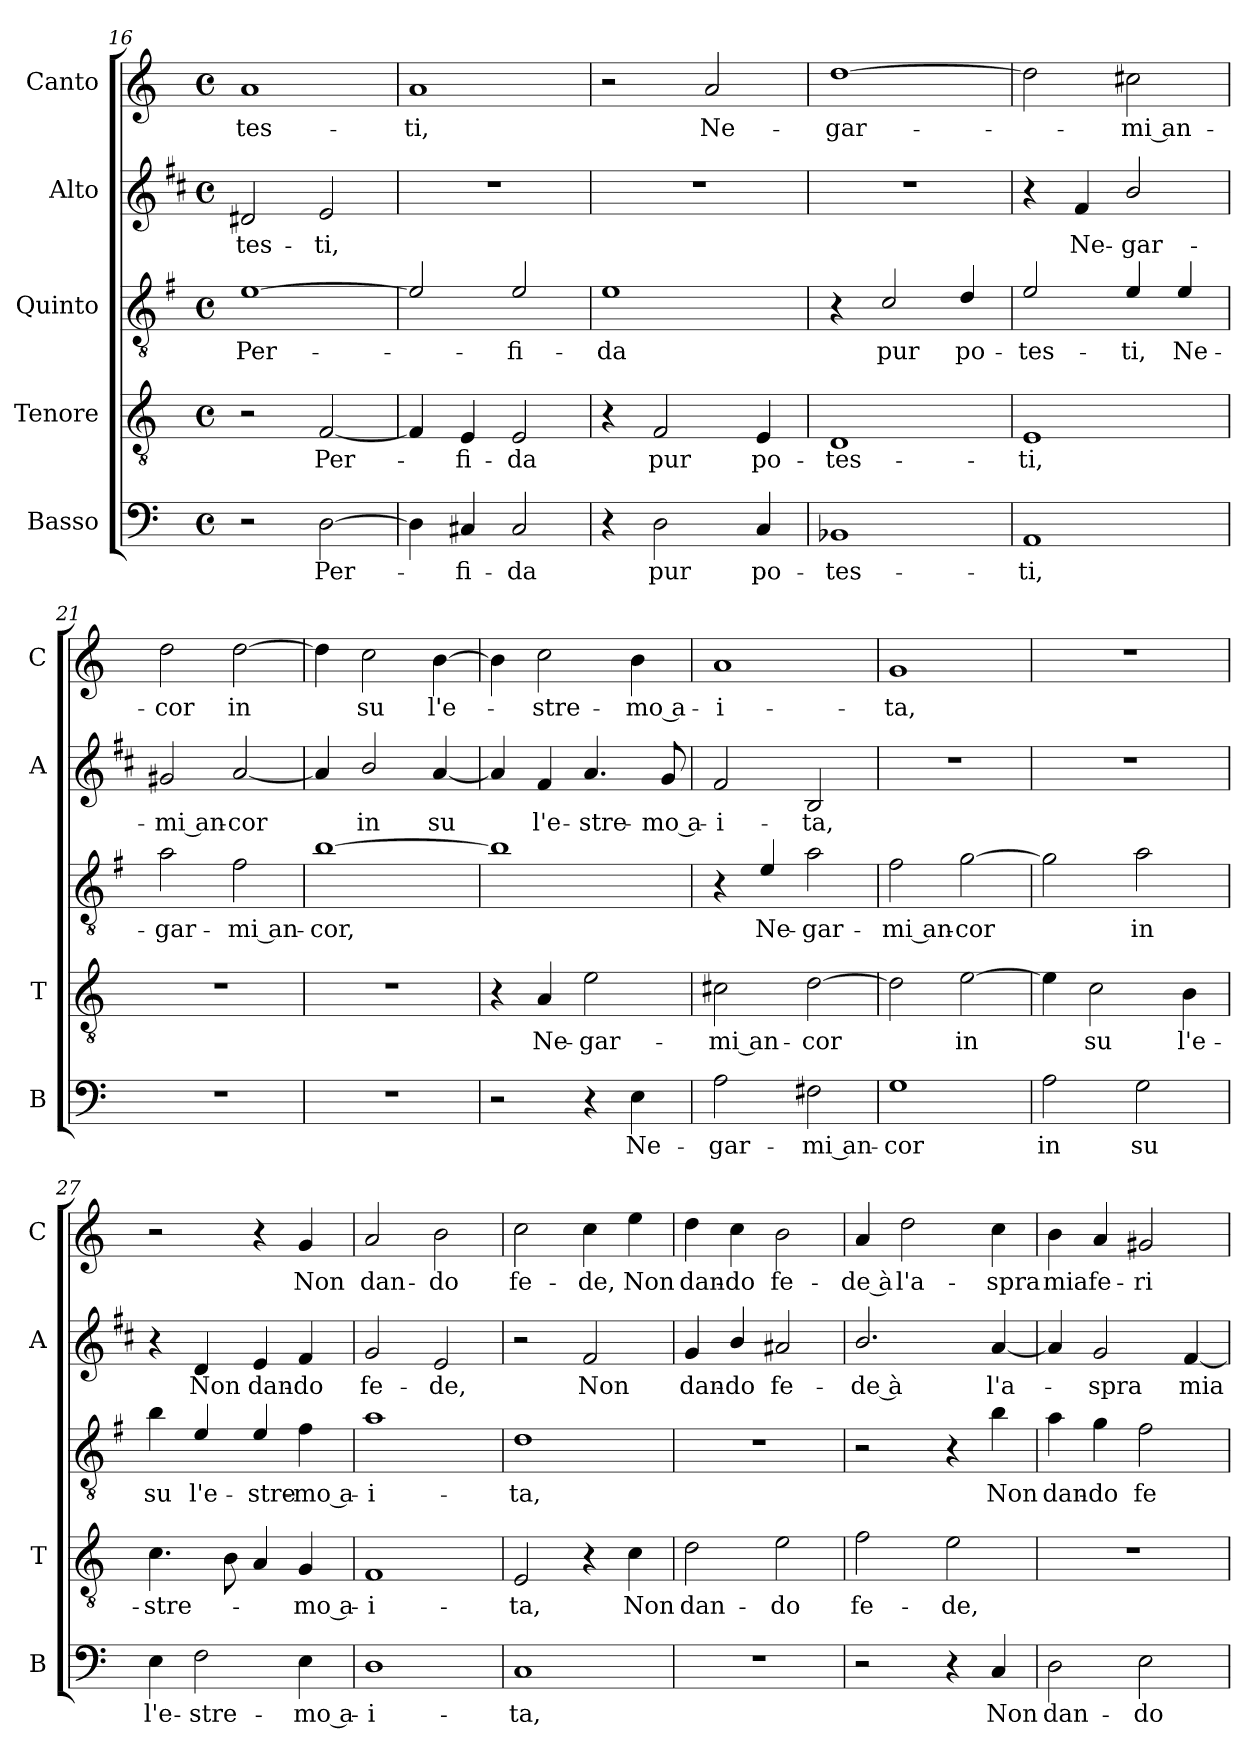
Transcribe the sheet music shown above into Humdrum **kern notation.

**kern	**text	**kern	**text	**kern	**text	**kern	**text	**kern	**text
*part5	*part5	*part4	*part4	*part3	*part3	*part2	*part2	*part1	*part1
*staff5	*staff5	*staff4	*staff4	*staff3	*staff3	*staff2	*staff2	*staff1	*staff1
*I"Basso	*	*I"Tenore	*	*I"Quinto	*	*I"Alto	*	*I"Canto	*
*I'B	*	*I'T	*	*	*	*I'A	*	*I'C	*
*clefF4	*	*clefGv2	*	*clefGv2	*	*clefG2	*	*clefG2	*
*	*	*	*	*ITrd4c7	*	*ITrd1c2	*	*	*
*k[]	*	*k[]	*	*k[]	*	*k[]	*	*k[]	*
*C:	*	*C:	*	*C:	*	*C:	*	*C:	*
*M4/4	*	*M4/4	*	*M4/4	*	*M4/4	*	*M4/4	*
*met(c)	*	*met(c)	*	*met(c)	*	*met(c)	*	*met(c)	*
=16	=16	=16	=16	=16	=16	=16	=16	=16	=16
!	!	!	!	!	!LO:LY:b	!	!LO:LY:b	!	!LO:LY:b
2r	.	2r	.	[1A	Per-	2c#X/	-tes-	1a	-tes-
!	!LO:LY:b	!	!LO:LY:b	!	!	!	!LO:LY:b	!	!
[2D\	Per-	[2F/	Per-	.	.	2d/	-ti,	.	.
!!LO:LB:g=z
=17	=17	=17	=17	=17	=17	=17	=17	=17	=17
!	!	!	!	!	!	!	!	!	!LO:LY:b
4D\]	.	4F/]	.	2A/]	.	1r	.	1a	-ti,
!	!LO:LY:b	!	!LO:LY:b	!	!	!	!	!	!
4C#X/	-fi-	4E/	-fi-	.	.	.	.	.	.
!	!LO:LY:b	!	!LO:LY:b	!	!LO:LY:b	!	!	!	!
2C#/	-da	2E/	-da	2A/	-fi-	.	.	.	.
=18	=18	=18	=18	=18	=18	=18	=18	=18	=18
!	!	!	!	!	!LO:LY:b	!	!	!	!
4r	.	4r	.	1A	-da	1r	.	2r	.
!	!LO:LY:b	!	!LO:LY:b	!	!	!	!	!	!
2D\	pur	2F/	pur	.	.	.	.	.	.
!	!	!	!	!	!	!	!	!	!LO:LY:b
.	.	.	.	.	.	.	.	2a/	Ne-
!	!LO:LY:b	!	!LO:LY:b	!	!	!	!	!	!
4C/	po-	4E/	po-	.	.	.	.	.	.
=19	=19	=19	=19	=19	=19	=19	=19	=19	=19
!	!LO:LY:b	!	!LO:LY:b	!	!	!	!	!	!LO:LY:b
1BB-X	-tes-	1D	-tes-	4r	.	1r	.	[1dd	-gar-
!	!	!	!	!	!LO:LY:b	!	!	!	!
.	.	.	.	2F/	pur	.	.	.	.
!	!	!	!	!	!LO:LY:b	!	!	!	!
.	.	.	.	4G/	po-	.	.	.	.
=20	=20	=20	=20	=20	=20	=20	=20	=20	=20
!	!LO:LY:b	!	!LO:LY:b	!	!LO:LY:b	!	!	!	!
1AA	-ti,	1E	-ti,	2A/	-tes-	4r	.	2dd\]	.
!	!	!	!	!	!	!	!LO:LY:b	!	!
.	.	.	.	.	.	4e/	Ne-	.	.
!	!	!	!	!	!LO:LY:b	!	!LO:LY:b	!	!LO:LY:b
.	.	.	.	4A/	-ti,	2a/	-gar-	2cc#X\	-mi an-
!	!	!	!	!	!LO:LY:b	!	!	!	!
.	.	.	.	4A/	Ne-	.	.	.	.
=21	=21	=21	=21	=21	=21	=21	=21	=21	=21
!	!	!	!	!	!LO:LY:b	!	!LO:LY:b	!	!LO:LY:b
1r	.	1r	.	2d\	-gar-	2f#X/	-mi an-	2dd\	-cor
!	!	!	!	!	!LO:LY:b	!	!LO:LY:b	!	!LO:LY:b
.	.	.	.	2B\	-mi an-	[2g/	-cor	[2dd\	in
=22	=22	=22	=22	=22	=22	=22	=22	=22	=22
!	!	!	!	!	!LO:LY:b	!	!	!	!
1r	.	1r	.	[1e	-cor,	4g/]	.	4dd\]	.
!	!	!	!	!	!	!	!LO:LY:b	!	!LO:LY:b
.	.	.	.	.	.	2a/	in	2cc\	su
!	!	!	!	!	!	!	!LO:LY:b	!	!LO:LY:b
.	.	.	.	.	.	[4g/	su	[4b\	l'e-
=23	=23	=23	=23	=23	=23	=23	=23	=23	=23
2r	.	4r	.	1e]	.	4g/]	.	4b\]	.
!	!	!	!LO:LY:b	!	!	!	!LO:LY:b	!	!LO:LY:b
.	.	4A/	Ne-	.	.	4e/	l'e-	2cc\	-stre-
!	!	!	!LO:LY:b	!	!	!	!LO:LY:b	!	!
4r	.	2e\	-gar-	.	.	4.g/	-stre-	.	.
!	!LO:LY:b	!	!	!	!	!	!	!	!LO:LY:b
4E\	Ne-	.	.	.	.	.	.	4b\	-mo a-
!	!	!	!	!	!	!	!LO:LY:b	!	!
.	.	.	.	.	.	8f/	-mo a-	.	.
=24	=24	=24	=24	=24	=24	=24	=24	=24	=24
!	!LO:LY:b	!	!LO:LY:b	!	!	!	!LO:LY:b	!	!LO:LY:b
2A\	-gar-	2c#X\	-mi an-	4r	.	2e/	-i-	1a	-i-
!	!	!	!	!	!LO:LY:b	!	!	!	!
.	.	.	.	4A/	Ne-	.	.	.	.
!	!LO:LY:b	!	!LO:LY:b	!	!LO:LY:b	!	!LO:LY:b	!	!
2F#X\	-mi an-	[2d\	-cor	2d\	-gar-	2A/	-ta,	.	.
!!LO:PB:g=z
=25	=25	=25	=25	=25	=25	=25	=25	=25	=25
!	!LO:LY:b	!	!	!	!LO:LY:b	!	!	!	!LO:LY:b
1G	-cor	2d\]	.	2B\	-mi an-	1r	.	1g	-ta,
!	!	!	!LO:LY:b	!	!LO:LY:b	!	!	!	!
.	.	[2e\	in	[2c\	-cor	.	.	.	.
=26	=26	=26	=26	=26	=26	=26	=26	=26	=26
!	!LO:LY:b	!	!	!	!	!	!	!	!
2A\	in	4e\]	.	2c\]	.	1r	.	1r	.
!	!	!	!LO:LY:b	!	!	!	!	!	!
.	.	2c\	su	.	.	.	.	.	.
!	!LO:LY:b	!	!	!	!LO:LY:b	!	!	!	!
2G\	su	.	.	2d\	in	.	.	.	.
!	!	!	!LO:LY:b	!	!	!	!	!	!
.	.	4B\	l'e-	.	.	.	.	.	.
=27	=27	=27	=27	=27	=27	=27	=27	=27	=27
!	!LO:LY:b	!	!LO:LY:b	!	!LO:LY:b	!	!	!	!
4E\	l'e-	4.c\	-stre-	4e\	su	4r	.	2r	.
!	!LO:LY:b	!	!	!	!LO:LY:b	!	!LO:LY:b	!	!
2F\	-stre-	.	.	4A/	l'e-	4c/	Non	.	.
.	.	8B\	.	.	.	.	.	.	.
!	!	!	!	!	!LO:LY:b	!	!LO:LY:b	!	!
.	.	4A/	.	4A/	-stre-	4d/	dan-	4r	.
!	!LO:LY:b	!	!LO:LY:b	!	!LO:LY:b	!	!LO:LY:b	!	!LO:LY:b
4E\	-mo a-	4G/	-mo a-	4B\	-mo a-	4e/	-do	4g/	Non
=28	=28	=28	=28	=28	=28	=28	=28	=28	=28
!	!LO:LY:b	!	!LO:LY:b	!	!LO:LY:b	!	!LO:LY:b	!	!LO:LY:b
1D	-i-	1F	-i-	1d	-i-	2f/	fe-	2a/	dan-
!	!	!	!	!	!	!	!LO:LY:b	!	!LO:LY:b
.	.	.	.	.	.	2d/	-de,	2b\	-do
=29	=29	=29	=29	=29	=29	=29	=29	=29	=29
!	!LO:LY:b	!	!LO:LY:b	!	!LO:LY:b	!	!	!	!LO:LY:b
1C	-ta,	2E/	-ta,	1G	-ta,	2r	.	2cc\	fe-
!	!	!	!	!	!	!	!LO:LY:b	!	!LO:LY:b
.	.	4r	.	.	.	2e/	Non	4cc\	-de,
!	!	!	!LO:LY:b	!	!	!	!	!	!LO:LY:b
.	.	4c\	Non	.	.	.	.	4ee\	Non
=30	=30	=30	=30	=30	=30	=30	=30	=30	=30
!	!	!	!LO:LY:b	!	!	!	!LO:LY:b	!	!LO:LY:b
1r	.	2d\	dan-	1r	.	4f/	dan-	4dd\	dan-
!	!	!	!	!	!	!	!LO:LY:b	!	!LO:LY:b
.	.	.	.	.	.	4a/	-do	4cc\	-do
!	!	!	!LO:LY:b	!	!	!	!LO:LY:b	!	!LO:LY:b
.	.	2e\	-do	.	.	2g#X/	fe-	2b\	fe-
=31	=31	=31	=31	=31	=31	=31	=31	=31	=31
!	!	!	!LO:LY:b	!	!	!	!LO:LY:b	!	!LO:LY:b
2r	.	2f\	fe-	2r	.	2.a/	-de à	4a/	-de à
!	!	!	!	!	!	!	!	!	!LO:LY:b
.	.	.	.	.	.	.	.	2dd\	l'a-
!	!	!	!LO:LY:b	!	!	!	!	!	!
4r	.	2e\	-de,	4r	.	.	.	.	.
!	!LO:LY:b	!	!	!	!LO:LY:b	!	!LO:LY:b	!	!LO:LY:b
4C/	Non	.	.	4e\	Non	[4g/	l'a-	4cc\	-spra
=32	=32	=32	=32	=32	=32	=32	=32	=32	=32
!	!LO:LY:b	!	!	!	!LO:LY:b	!	!	!	!LO:LY:b
2D\	dan-	1r	.	4d\	dan-	4g/]	.	4b\	mia
!	!	!	!	!	!LO:LY:b	!	!LO:LY:b	!	!LO:LY:b
.	.	.	.	4c\	-do	2f/	-spra	4a/	fe-
!	!LO:LY:b	!	!	!	!LO:LY:b	!	!	!	!LO:LY:b
2E\	-do	.	.	2B\	fe-	.	.	2g#X/	-ri-
!	!	!	!	!	!	!	!LO:LY:b	!	!
.	.	.	.	.	.	[4e/	mia	.	.
=	=	=	=	=	=	=	=	=	=
*-	*-	*-	*-	*-	*-	*-	*-	*-	*-
